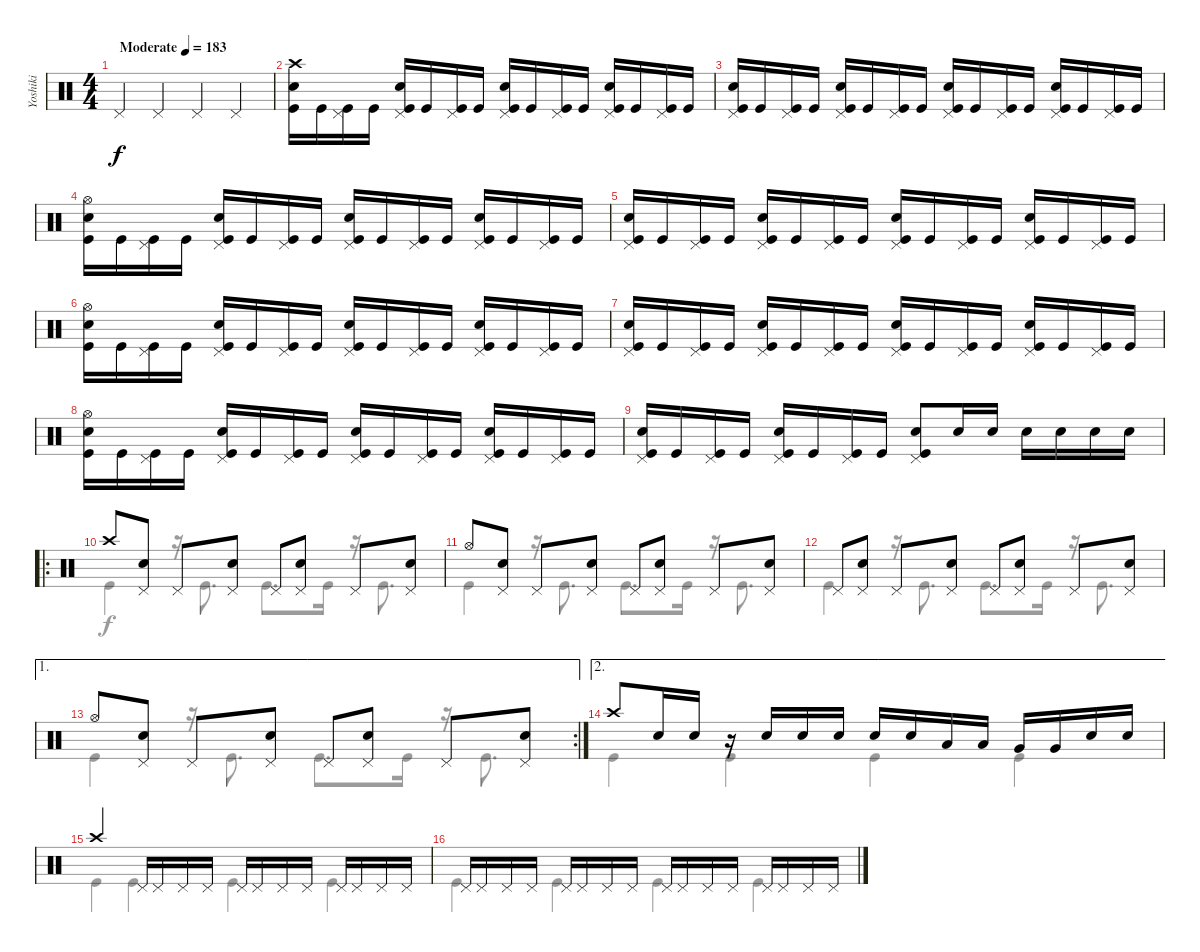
\track ("Yoshiki" "Yoshiki") {instrument percussion}
\staff {score}
\articulation defaults
\voice
\ts (4 4)
\tempo (183 "Moderate")
\clef neutral
\ks c "Pedal Hi-Hat (hit)".4{dy f} "Pedal Hi-Hat (hit)".4 "Pedal Hi-Hat (hit)".4 "Pedal Hi-Hat (hit)".4
|
("Crash high (hit)" "Snare (hit) 2" "Kick (hit)").16 "Kick (hit)".16 ("Pedal Hi-Hat (hit)" "Kick (hit)").16 "Kick (hit)".16 ("Pedal Hi-Hat (hit)" "Snare (hit) 2" "Kick (hit)").16 "Kick (hit)".16 ("Pedal Hi-Hat (hit)" "Kick (hit)").16 "Kick (hit)".16 ("Pedal Hi-Hat (hit)" "Snare (hit) 2" "Kick (hit)").16 "Kick (hit)".16 ("Pedal Hi-Hat (hit)" "Kick (hit)").16 "Kick (hit)".16 ("Pedal Hi-Hat (hit)" "Snare (hit) 2" "Kick (hit)").16 "Kick (hit)".16 ("Pedal Hi-Hat (hit)" "Kick (hit)").16 "Kick (hit)".16 |
("Pedal Hi-Hat (hit)" "Snare (hit) 2" "Kick (hit)").16 "Kick (hit)".16 ("Pedal Hi-Hat (hit)" "Kick (hit)").16 "Kick (hit)".16 ("Pedal Hi-Hat (hit)" "Snare (hit) 2" "Kick (hit)").16 "Kick (hit)".16 ("Pedal Hi-Hat (hit)" "Kick (hit)").16 "Kick (hit)".16 ("Pedal Hi-Hat (hit)" "Snare (hit) 2" "Kick (hit)").16 "Kick (hit)".16 ("Pedal Hi-Hat (hit)" "Kick (hit)").16 "Kick (hit)".16 ("Pedal Hi-Hat (hit)" "Snare (hit) 2" "Kick (hit)").16 "Kick (hit)".16 ("Pedal Hi-Hat (hit)" "Kick (hit)").16 "Kick (hit)".16 |
("Hi-Hat (open)" "Snare (hit) 2" "Kick (hit)").16 "Kick (hit)".16 ("Pedal Hi-Hat (hit)" "Kick (hit)").16 "Kick (hit)".16 ("Pedal Hi-Hat (hit)" "Snare (hit) 2" "Kick (hit)").16 "Kick (hit)".16 ("Pedal Hi-Hat (hit)" "Kick (hit)").16 "Kick (hit)".16 ("Pedal Hi-Hat (hit)" "Snare (hit) 2" "Kick (hit)").16 "Kick (hit)".16 ("Pedal Hi-Hat (hit)" "Kick (hit)").16 "Kick (hit)".16 ("Pedal Hi-Hat (hit)" "Snare (hit) 2" "Kick (hit)").16 "Kick (hit)".16 ("Pedal Hi-Hat (hit)" "Kick (hit)").16 "Kick (hit)".16 |
("Pedal Hi-Hat (hit)" "Snare (hit) 2" "Kick (hit)").16 "Kick (hit)".16 ("Pedal Hi-Hat (hit)" "Kick (hit)").16 "Kick (hit)".16 ("Pedal Hi-Hat (hit)" "Snare (hit) 2" "Kick (hit)").16 "Kick (hit)".16 ("Pedal Hi-Hat (hit)" "Kick (hit)").16 "Kick (hit)".16 ("Pedal Hi-Hat (hit)" "Snare (hit) 2" "Kick (hit)").16 "Kick (hit)".16 ("Pedal Hi-Hat (hit)" "Kick (hit)").16 "Kick (hit)".16 ("Pedal Hi-Hat (hit)" "Snare (hit) 2" "Kick (hit)").16 "Kick (hit)".16 ("Pedal Hi-Hat (hit)" "Kick (hit)").16 "Kick (hit)".16 |
("Hi-Hat (open)" "Snare (hit) 2" "Kick (hit)").16 "Kick (hit)".16 ("Pedal Hi-Hat (hit)" "Kick (hit)").16 "Kick (hit)".16 ("Pedal Hi-Hat (hit)" "Snare (hit) 2" "Kick (hit)").16 "Kick (hit)".16 ("Pedal Hi-Hat (hit)" "Kick (hit)").16 "Kick (hit)".16 ("Pedal Hi-Hat (hit)" "Snare (hit) 2" "Kick (hit)").16 "Kick (hit)".16 ("Pedal Hi-Hat (hit)" "Kick (hit)").16 "Kick (hit)".16 ("Pedal Hi-Hat (hit)" "Snare (hit) 2" "Kick (hit)").16 "Kick (hit)".16 ("Pedal Hi-Hat (hit)" "Kick (hit)").16 "Kick (hit)".16 |
("Pedal Hi-Hat (hit)" "Snare (hit) 2" "Kick (hit)").16 "Kick (hit)".16 ("Pedal Hi-Hat (hit)" "Kick (hit)").16 "Kick (hit)".16 ("Pedal Hi-Hat (hit)" "Snare (hit) 2" "Kick (hit)").16 "Kick (hit)".16 ("Pedal Hi-Hat (hit)" "Kick (hit)").16 "Kick (hit)".16 ("Pedal Hi-Hat (hit)" "Snare (hit) 2" "Kick (hit)").16 "Kick (hit)".16 ("Pedal Hi-Hat (hit)" "Kick (hit)").16 "Kick (hit)".16 ("Pedal Hi-Hat (hit)" "Snare (hit) 2" "Kick (hit)").16 "Kick (hit)".16 ("Pedal Hi-Hat (hit)" "Kick (hit)").16 "Kick (hit)".16 |
("Hi-Hat (open)" "Snare (hit) 2" "Kick (hit)").16 "Kick (hit)".16 ("Pedal Hi-Hat (hit)" "Kick (hit)").16 "Kick (hit)".16 ("Pedal Hi-Hat (hit)" "Snare (hit) 2" "Kick (hit)").16 "Kick (hit)".16 ("Pedal Hi-Hat (hit)" "Kick (hit)").16 "Kick (hit)".16 ("Pedal Hi-Hat (hit)" "Snare (hit) 2" "Kick (hit)").16 "Kick (hit)".16 ("Pedal Hi-Hat (hit)" "Kick (hit)").16 "Kick (hit)".16 ("Pedal Hi-Hat (hit)" "Snare (hit) 2" "Kick (hit)").16 "Kick (hit)".16 ("Pedal Hi-Hat (hit)" "Kick (hit)").16 "Kick (hit)".16 |
("Pedal Hi-Hat (hit)" "Snare (hit) 2" "Kick (hit)").16 "Kick (hit)".16 ("Pedal Hi-Hat (hit)" "Kick (hit)").16 "Kick (hit)".16 ("Pedal Hi-Hat (hit)" "Snare (hit) 2" "Kick (hit)").16 "Kick (hit)".16 ("Pedal Hi-Hat (hit)" "Kick (hit)").16 "Kick (hit)".16 ("Pedal Hi-Hat (hit)" "Snare (hit) 2" "Kick (hit)").8 "Snare (hit) 2".16 "Snare (hit) 2".16 "Snare (hit) 2".16 "Snare (hit) 2".16 "Snare (hit) 2".16 "Snare (hit) 2".16 |
\ro "Crash high (hit)".8
("Pedal Hi-Hat (hit)" "Snare (hit) 2").8 "Pedal Hi-Hat (hit)".8 ("Pedal Hi-Hat (hit)" "Snare (hit) 2").8 "Pedal Hi-Hat (hit)".8 ("Pedal Hi-Hat (hit)" "Snare (hit) 2").8 "Pedal Hi-Hat (hit)".8 ("Pedal Hi-Hat (hit)" "Snare (hit) 2").8 |
"Hi-Hat (open)".8 ("Pedal Hi-Hat (hit)" "Snare (hit) 2").8 "Pedal Hi-Hat (hit)".8 ("Pedal Hi-Hat (hit)" "Snare (hit) 2").8 "Pedal Hi-Hat (hit)".8 ("Pedal Hi-Hat (hit)" "Snare (hit) 2").8 "Pedal Hi-Hat (hit)".8 ("Pedal Hi-Hat (hit)" "Snare (hit) 2").8 |
"Pedal Hi-Hat (hit)".8 ("Pedal Hi-Hat (hit)" "Snare (hit) 2").8 "Pedal Hi-Hat (hit)".8 ("Pedal Hi-Hat (hit)" "Snare (hit) 2").8 "Pedal Hi-Hat (hit)".8 ("Pedal Hi-Hat (hit)" "Snare (hit) 2").8 "Pedal Hi-Hat (hit)".8 ("Pedal Hi-Hat (hit)" "Snare (hit) 2").8 |
\ae 1
\rc 2 "Hi-Hat (open)".8
("Pedal Hi-Hat (hit)" "Snare (hit) 2").8 "Pedal Hi-Hat (hit)".8 ("Pedal Hi-Hat (hit)" "Snare (hit) 2").8 "Pedal Hi-Hat (hit)".8 ("Pedal Hi-Hat (hit)" "Snare (hit) 2").8 "Pedal Hi-Hat (hit)".8 ("Pedal Hi-Hat (hit)" "Snare (hit) 2").8 |
\ae 2 "Crash high (hit)".8 "Snare (hit) 2".16 "Snare (hit) 2".16
r.16 "Snare (hit) 2".16 "Snare (hit) 2".16 "Snare (hit) 2".16 "Snare (hit) 2".16 "Snare (hit) 2".16 "Low Tom (hit)".16 "Low Tom (hit)".16 "Very Low Tom (hit)".16 "Very Low Tom (hit)".16 "Snare (hit) 2".16 "Snare (hit) 2".16 |
"Crash high (hit)".4 "Pedal Hi-Hat (hit)".16 "Pedal Hi-Hat (hit)".16 "Pedal Hi-Hat (hit)".16 "Pedal Hi-Hat (hit)".16 "Pedal Hi-Hat (hit)".16 "Pedal Hi-Hat (hit)".16 "Pedal Hi-Hat (hit)".16 "Pedal Hi-Hat (hit)".16 "Pedal Hi-Hat (hit)".16 "Pedal Hi-Hat (hit)".16 "Pedal Hi-Hat (hit)".16 "Pedal Hi-Hat (hit)".16 |
"Pedal Hi-Hat (hit)".16 "Pedal Hi-Hat (hit)".16 "Pedal Hi-Hat (hit)".16 "Pedal Hi-Hat (hit)".16 "Pedal Hi-Hat (hit)".16 "Pedal Hi-Hat (hit)".16 "Pedal Hi-Hat (hit)".16 "Pedal Hi-Hat (hit)".16 "Pedal Hi-Hat (hit)".16 "Pedal Hi-Hat (hit)".16 "Pedal Hi-Hat (hit)".16 "Pedal Hi-Hat (hit)".16 "Pedal Hi-Hat (hit)".16 "Pedal Hi-Hat (hit)".16 "Pedal Hi-Hat (hit)".16 "Pedal Hi-Hat (hit)".16
\voice
\clef neutral
\ottava regular
\simile none
\ks c
|
|
|
|
|
|
|
|
|
"Kick (hit)".4 r.16 "Kick (hit)".8{d} "Kick (hit)".8{d} "Kick (hit)".16 r.16 "Kick (hit)".8{d} |
"Kick (hit)".4 r.16 "Kick (hit)".8{d} "Kick (hit)".8{d} "Kick (hit)".16 r.16 "Kick (hit)".8{d} |
"Kick (hit)".4 r.16 "Kick (hit)".8{d} "Kick (hit)".8{d} "Kick (hit)".16 r.16 "Kick (hit)".8{d} |
"Kick (hit)".4 r.16 "Kick (hit)".8{d} "Kick (hit)".8{d} "Kick (hit)".16 r.16 "Kick (hit)".8{d} |
"Kick (hit)".4 "Kick (hit)".4 "Kick (hit)".4 "Kick (hit)".4 |
"Kick (hit)".4 "Kick (hit)".4 "Kick (hit)".4 "Kick (hit)".4 |
"Kick (hit)".4 "Kick (hit)".4 "Kick (hit)".4 "Kick (hit)".4
